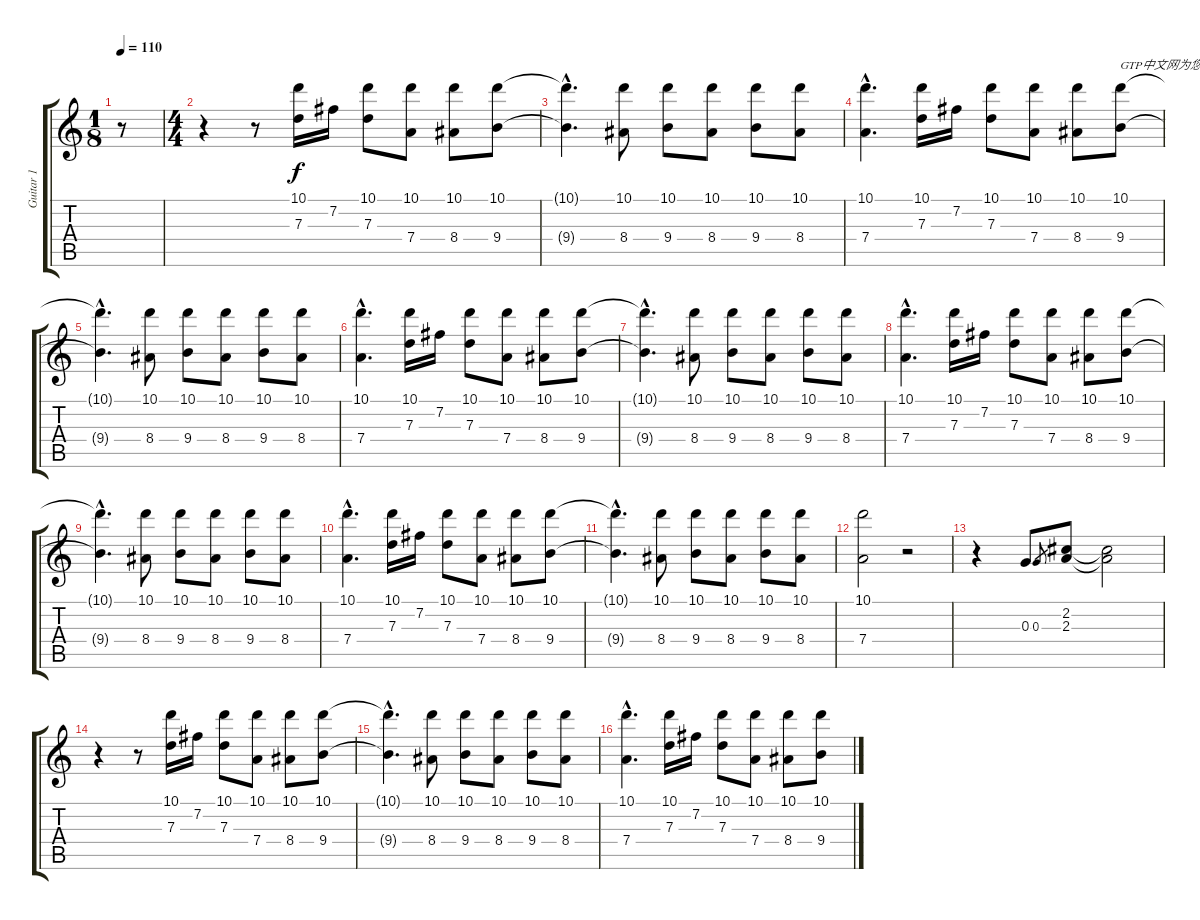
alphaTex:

\track ("Guitar 1" "Guitar 1") {instrument electricguitarclean}
\staff {score tabs}
\tuning (E4 B3 G3 D3 A2 E2) {hide}
\ts (1 8)
\tempo 110
\clef g2
\ks c
r.8{dy f instrument electricguitarclean} |
\ts (4 4)
r.4 r.8 (10.1 7.3).16 7.2.16 (10.1 7.3).8 (10.1 7.4).8 (10.1 8.4).8 (10.1 9.4).8 |
(10.1{hac t} 9.4{hac t}).4{d} (10.1 8.4).8 (10.1 9.4).8 (10.1 8.4).8 (10.1 9.4).8 (10.1 8.4).8 |
(10.1{hac} 7.4{hac}).4{d} (10.1 7.3).16 7.2.16 (10.1 7.3).8 (10.1 7.4).8 (10.1 8.4).8 (10.1 9.4).8{txt "GTP中文网为您提供优秀的谱子"} |
(10.1{hac t} 9.4{hac t}).4{d} (10.1 8.4).8 (10.1 9.4).8 (10.1 8.4).8 (10.1 9.4).8 (10.1 8.4).8 |
(10.1{hac} 7.4{hac}).4{d} (10.1 7.3).16 7.2.16 (10.1 7.3).8 (10.1 7.4).8 (10.1 8.4).8 (10.1 9.4).8 |
(10.1{hac t} 9.4{hac t}).4{d} (10.1 8.4).8 (10.1 9.4).8 (10.1 8.4).8 (10.1 9.4).8 (10.1 8.4).8 |
(10.1{hac} 7.4{hac}).4{d} (10.1 7.3).16 7.2.16 (10.1 7.3).8 (10.1 7.4).8 (10.1 8.4).8 (10.1 9.4).8 |
(10.1{hac t} 9.4{hac t}).4{d} (10.1 8.4).8 (10.1 9.4).8 (10.1 8.4).8 (10.1 9.4).8 (10.1 8.4).8 |
(10.1{hac} 7.4{hac}).4{d} (10.1 7.3).16 7.2.16 (10.1 7.3).8 (10.1 7.4).8 (10.1 8.4).8 (10.1 9.4).8 |
(10.1{hac t} 9.4{hac t}).4{d} (10.1 8.4).8 (10.1 9.4).8 (10.1 8.4).8 (10.1 9.4).8 (10.1 8.4).8 |
(10.1 7.4).2 r.2 |
r.4 0.3.8 0.3.8{gr} (2.2 2.3).8 (2.2{t} 2.3{t}).2 |
r.4 r.8 (10.1 7.3).16 7.2.16 (10.1 7.3).8 (10.1 7.4).8 (10.1 8.4).8 (10.1 9.4).8 |
(10.1{hac t} 9.4{hac t}).4{d} (10.1 8.4).8 (10.1 9.4).8 (10.1 8.4).8 (10.1 9.4).8 (10.1 8.4).8 |
(10.1{hac} 7.4{hac}).4{d} (10.1 7.3).16 7.2.16 (10.1 7.3).8 (10.1 7.4).8 (10.1 8.4).8 (10.1 9.4).8
